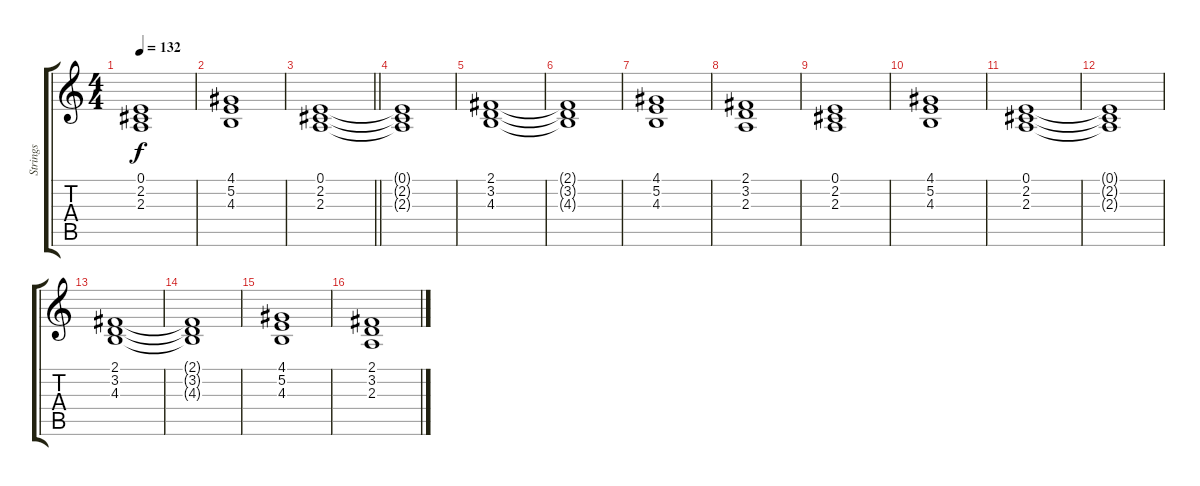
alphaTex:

\track ("Strings" "Strings") {instrument stringensemble1}
\staff {score tabs}
\tuning (E4 B3 G3 D3 A2 E2) {hide}
\ts (4 4)
\tempo 132
\clef g2
\ks c
(0.1 2.2 2.3).1{dy f} |
(4.1 5.2 4.3).1 |
\barLineRight lightlight
(0.1 2.2 2.3).1 |
\section ("" "")
(0.1{t} 2.2{t} 2.3{t}).1 |
(2.1 3.2 4.3).1 |
(2.1{t} 3.2{t} 4.3{t}).1 |
(4.1 5.2 4.3).1 |
(2.1 3.2 2.3).1 |
(0.1 2.2 2.3).1 |
(4.1 5.2 4.3).1 |
(0.1 2.2 2.3).1 |
(0.1{t} 2.2{t} 2.3{t}).1 |
(2.1 3.2 4.3).1 |
(2.1{t} 3.2{t} 4.3{t}).1 |
(4.1 5.2 4.3).1 |
(2.1 3.2 2.3).1
